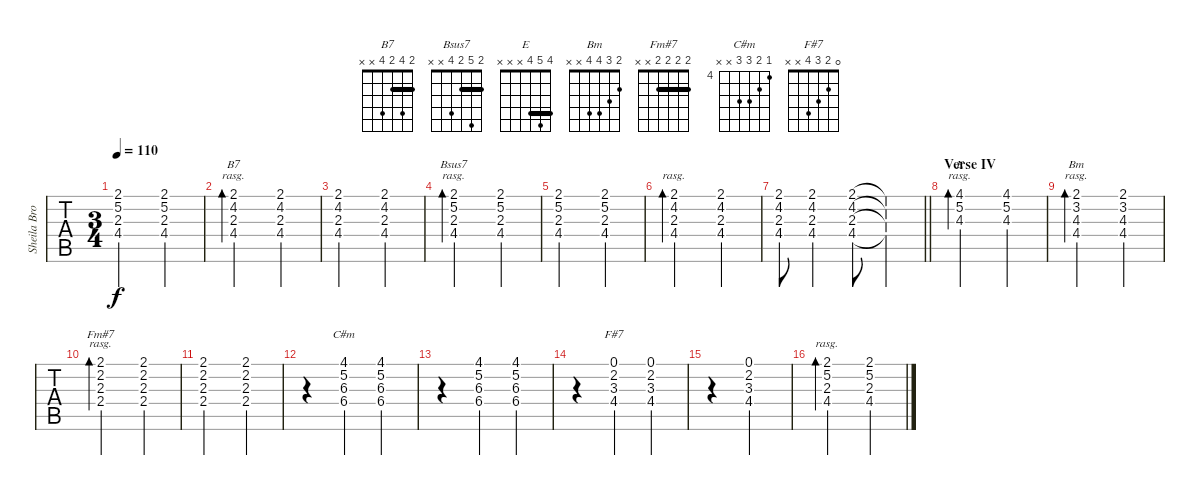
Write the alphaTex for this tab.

\track ("Sheila Bromberrg's harp arr. for guitar" "Sheila Bro") {instrument orchestralharp}
\staff {tabs}
\tuning (E4 B3 G3 D3 A2 E2) {hide}
\chord ("B7" 2 4 2 4 x x) {barre 2}
\chord ("Bsus7" 2 5 2 4 x x) {barre 2}
\chord ("E" 4 5 4 x x x) {barre 4}
\chord ("Bm" 2 3 4 4 x x)
\chord ("Fm#7" 2 2 2 2 x x) {barre 2}
\chord ("C#m" 4 5 6 6 x x) {firstfret 4}
\chord ("F#7" 0 2 3 4 x x)
\ts (3 4)
\tempo 110
\clef g2
\ks e
(2.1 5.2 2.3 4.4).2{dy f} (2.1 5.2 2.3 4.4).4 |
(2.1 4.2 2.3 4.4).2{bd 60 ch "B7" rasg ii} (2.1 4.2 2.3 4.4).4 |
(2.1 4.2 2.3 4.4).2 (2.1 4.2 2.3 4.4).4 |
(2.1 5.2 2.3 4.4).2{bd 60 ch "Bsus7" rasg ii} (2.1 5.2 2.3 4.4).4 |
(2.1 5.2 2.3 4.4).2 (2.1 5.2 2.3 4.4).4 |
(2.1 4.2 2.3 4.4).2{bd 60 rasg ii} (2.1 4.2 2.3 4.4).4 |
\barLineRight lightlight
(2.1 4.2 2.3 4.4).8 (2.1 4.2 2.3 4.4).4 (2.1 4.2 2.3 4.4).8 (2.1{t} 4.2{t} 2.3{t} 4.4{t}).4 |
\section ("" "Verse IV")
(4.1 5.2 4.3).2{bd 60 ch "E" rasg ii} (4.1 5.2 4.3).4 |
(2.1 3.2 4.3 4.4).2{bd 60 ch "Bm" rasg ii} (2.1 3.2 4.3 4.4).4 |
(2.1 2.2 2.3 2.4).2{bd 60 ch "Fm#7" rasg ii} (2.1 2.2 2.3 2.4).4 |
(2.1 2.2 2.3 2.4).2 (2.1 2.2 2.3 2.4).4 |
r.4 (4.1 5.2 6.3 6.4).4{ch "C#m"} (4.1 5.2 6.3 6.4).4 |
r.4 (4.1 5.2 6.3 6.4).4 (4.1 5.2 6.3 6.4).4 |
r.4 (0.1 2.2 3.3 4.4).4{ch "F#7"} (0.1 2.2 3.3 4.4).4 |
r.4 (0.1 2.2 3.3 4.4).2 |
(2.1 5.2 2.3 4.4).2{bd 60 rasg ii} (2.1 5.2 2.3 4.4).4
